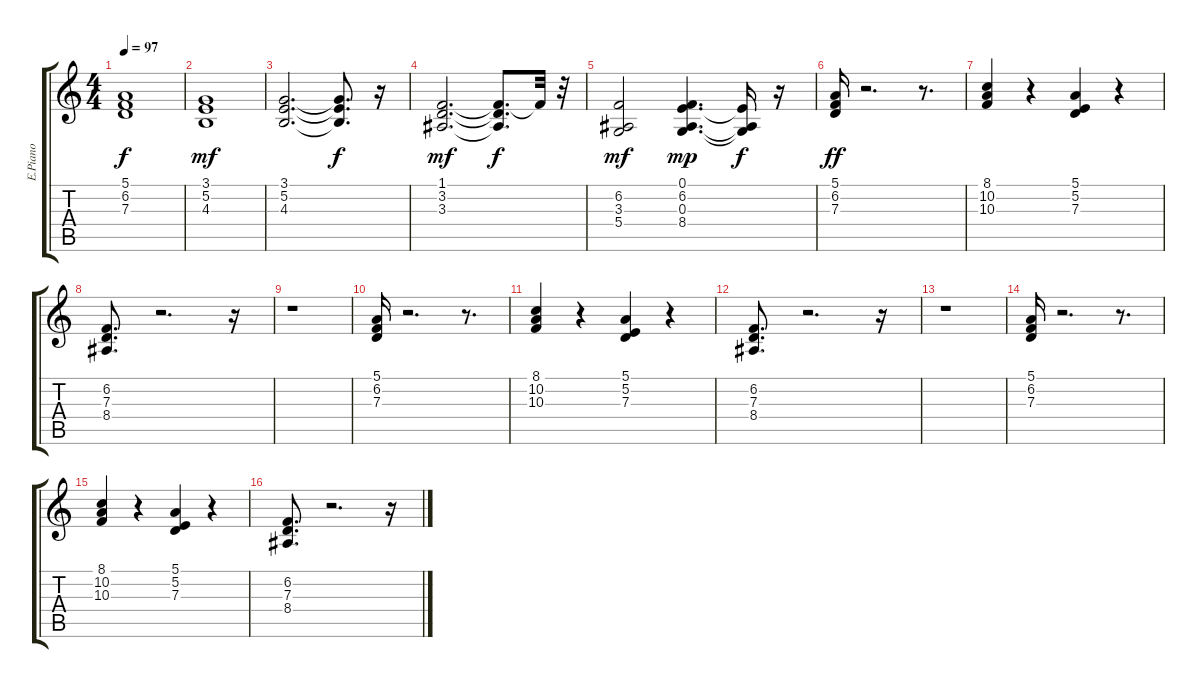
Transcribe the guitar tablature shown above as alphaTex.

\track ("E.Piano" "E.Piano") {instrument electricgrandpiano}
\staff {score tabs}
\tuning (E4 B3 G3 D3 A2 E2) {hide}
\ts (4 4)
\tempo 97
\clef g2
\ks c
(5.1{t} 6.2{t} 7.3{t}).1{dy f} |
(3.1 5.2 4.3).1{dy mf} |
(3.1 5.2 4.3).2{d} (3.1{t} 5.2{t} 4.3{t}).8{d dy f} r.16 |
(1.1 3.2 3.3).2{d dy mf} (1.1{t} 3.2{t} 3.3{t}).8{d dy f} 1.1{t}.32 r.32 |
(6.2 3.3 5.4).2{dy mf} (0.1 6.2 0.3 8.4).4{d dy mp} (0.1{t} 0.3{t} 8.4{t}).16{dy f} r.16 |
(5.1 6.2 7.3).16{dy ff} r.2{d} r.8{d} |
(8.1 10.2 10.3).4 r.4 (5.1 5.2 7.3).4 r.4 |
(6.2 7.3 8.4).8{d} r.2{d} r.16 |
r.1 |
(5.1 6.2 7.3).16 r.2{d} r.8{d} |
(8.1 10.2 10.3).4 r.4 (5.1 5.2 7.3).4 r.4 |
(6.2 7.3 8.4).8{d} r.2{d} r.16 |
r.1 |
(5.1 6.2 7.3).16 r.2{d} r.8{d} |
(8.1 10.2 10.3).4 r.4 (5.1 5.2 7.3).4 r.4 |
(6.2 7.3 8.4).8{d} r.2{d} r.16
